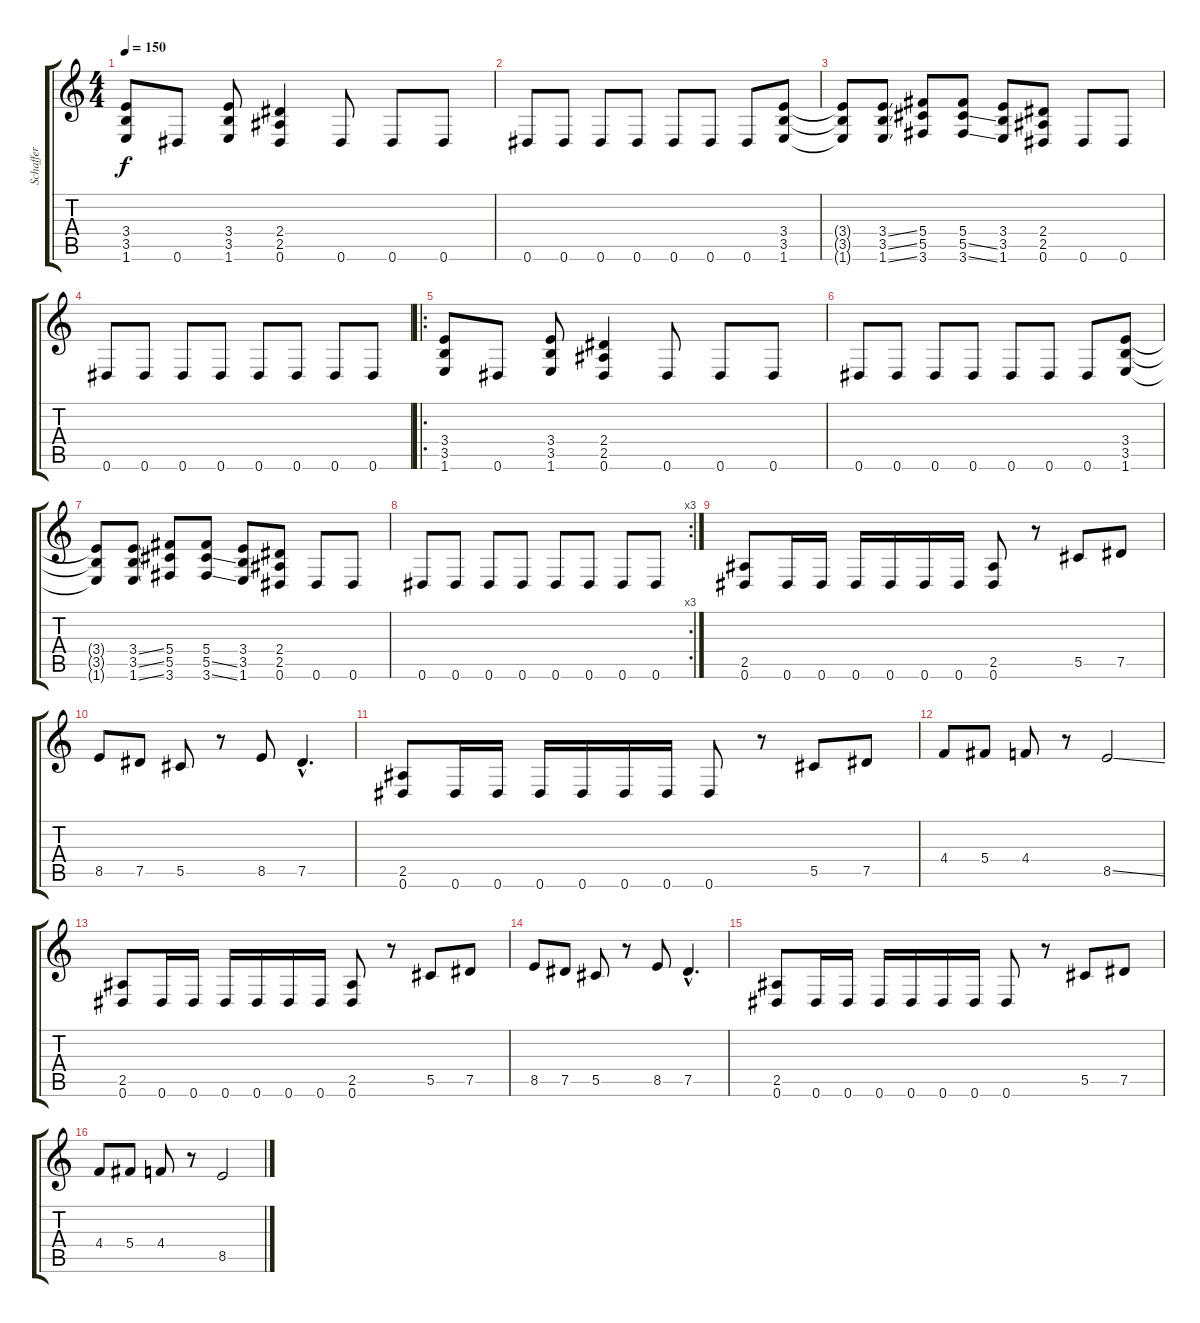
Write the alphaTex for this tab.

\track ("Schaffer" "Schaffer") {instrument distortionguitar}
\staff {score tabs}
\tuning (Eb4 Bb3 Gb3 Db3 Ab2 Eb2) {hide}
\ts (4 4)
\tempo 150
\clef g2
\ks c
(3.4 3.5 1.6).8{dy f instrument distortionguitar} 0.6.8 (3.4 3.5 1.6).8 (2.4 2.5 0.6).4 0.6.8 0.6.8 0.6.8 |
0.6.8 0.6.8 0.6.8 0.6.8 0.6.8 0.6.8 0.6.8 (3.4 3.5 1.6).8 |
(3.4{t} 3.5{t} 1.6{t}).8 (3.4{ss} 3.5{ss} 1.6{ss}).8 (5.4 5.5 3.6).8 (5.4 5.5{ss} 3.6{ss}).8 (3.4 3.5 1.6).8 (2.4 2.5 0.6).8 0.6.8 0.6.8 |
0.6.8 0.6.8 0.6.8 0.6.8 0.6.8 0.6.8 0.6.8 0.6.8 |
\ro
(3.4 3.5 1.6).8{instrument distortionguitar} 0.6.8 (3.4 3.5 1.6).8 (2.4 2.5 0.6).4 0.6.8 0.6.8 0.6.8 |
0.6.8 0.6.8 0.6.8 0.6.8 0.6.8 0.6.8 0.6.8 (3.4 3.5 1.6).8 |
(3.4{t} 3.5{t} 1.6{t}).8 (3.4{ss} 3.5{ss} 1.6{ss}).8 (5.4 5.5 3.6).8 (5.4 5.5{ss} 3.6{ss}).8 (3.4 3.5 1.6).8 (2.4 2.5 0.6).8 0.6.8 0.6.8 |
\rc 3
0.6.8 0.6.8 0.6.8 0.6.8 0.6.8 0.6.8 0.6.8 0.6.8 |
(2.5 0.6).8 0.6.16 0.6.16 0.6.16 0.6.16 0.6.16 0.6.16 (2.5 0.6).8 r.8 5.5.8 7.5.8 |
8.5.8 7.5.8 5.5.8 r.8 8.5.8 7.5{hac}.4{d} |
(2.5 0.6).8 0.6.16 0.6.16 0.6.16 0.6.16 0.6.16 0.6.16 0.6.8 r.8 5.5.8 7.5.8 |
4.4.8 5.4.8 4.4.8 r.8 8.5{ss}.2 |
(2.5 0.6).8 0.6.16 0.6.16 0.6.16 0.6.16 0.6.16 0.6.16 (2.5 0.6).8 r.8 5.5.8 7.5.8 |
8.5.8 7.5.8 5.5.8 r.8 8.5.8 7.5{hac}.4{d} |
(2.5 0.6).8 0.6.16 0.6.16 0.6.16 0.6.16 0.6.16 0.6.16 0.6.8 r.8 5.5.8 7.5.8 |
4.4.8 5.4.8 4.4.8 r.8 8.5{ss}.2
